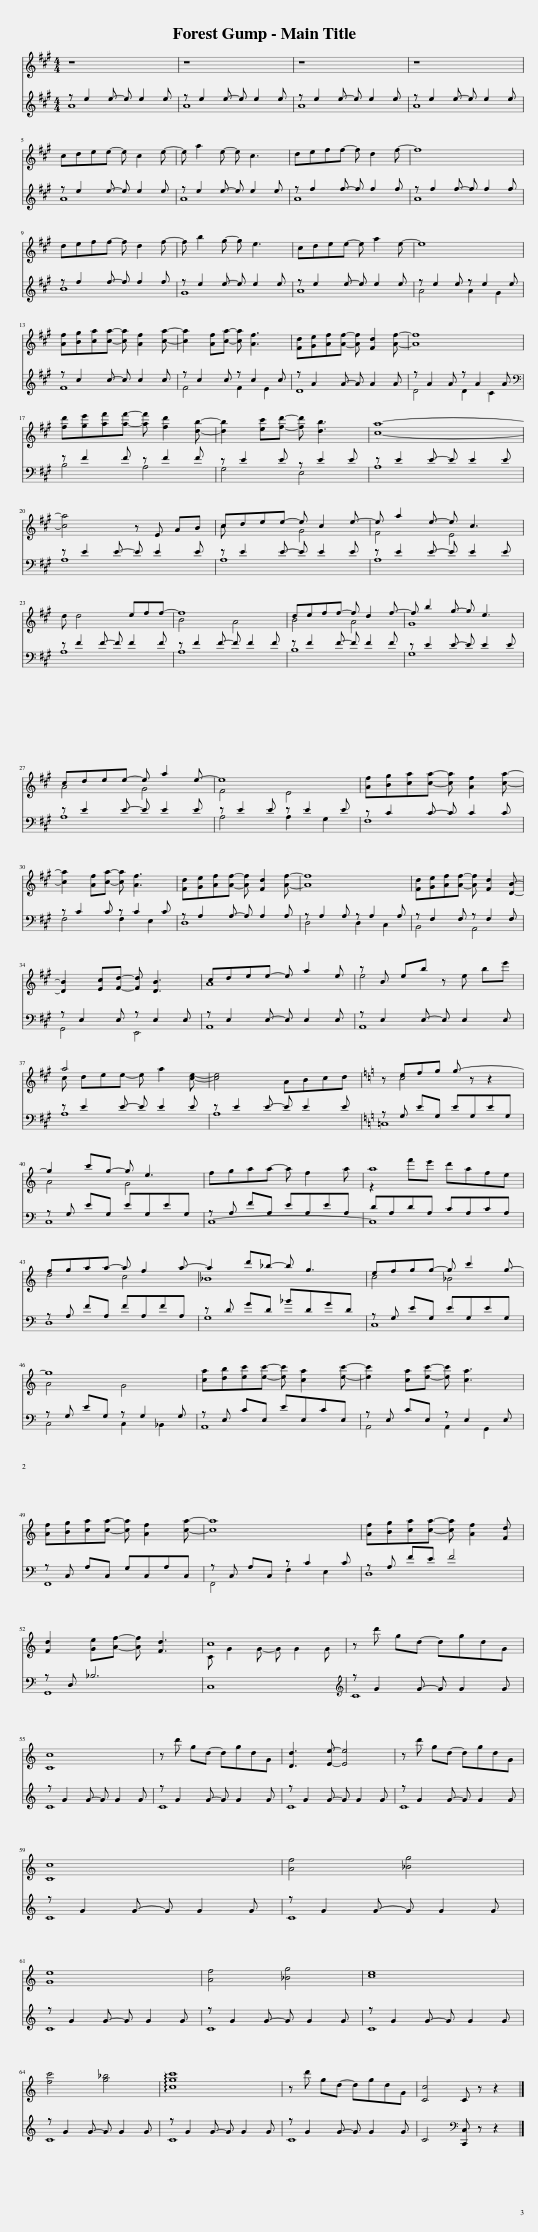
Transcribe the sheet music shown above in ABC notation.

X:1
%%score ( 1 2 ) ( 3 4 )
L:1/8
M:4/4
I:linebreak $
K:A
V:1 treble
V:2 treble
V:3 treble
V:4 treble
V:1
 z8 | z8 | z8 | z8 |$ cdee- e c2 e- | %5
 e a2 e- e c3 | deff- f d2 f- | f8 |$ deff- f d2 f- | f b2 g- g e3 | %10
 cdee- e a2 e- | e8 |$ [Af][Bg][ca][ca]- [ca] [Af]2 [ca]- | [ca]2 [Af][ca]- [ca] [Af]3 | [Fd][Ge][Af][Af]- [Af] [Fd]2 [Af]- | %15
 [Af]8 |$ [fd'][ge'][af'][af']- [af'] [fd']2 [db]- | [db]2 [ec'][fd']- [fd'] [db]3 | [ca]8- |$ [ca]4 z E AB | %20
 cdee- e c2 e- | e a2 e- e c3 |$ d x4 eff- | f8 | deff- f d2 f- | %25
 f b2 g- g e3 |$ cdee- e a2 e- | e8 | [Af][Bg][ca][ca]- [ca] [Af]2 [ca]- |$ [ca]2 [Af][ca]- [ca] [Af]3 | %30
 [Fd][Ge][Af][Af]- [Af] [Fd]2 [Af]- | [Af]8 | [Fd][Ge][Af][Af]- [Af] [Fd]2 [DB]- |$ [DB]2 [Ec][Fd]- [Fd] [DB]3 | cdee- e a2 e | %35
 z B eb z x3 |$[K:A] a4 x4 | [ce]4 ABcd |[K:C] z efg g- z z2 |$ g2 c'g- g e3 | %40
 fgaa- a f2 a | a8 |$ fgaa- a f2 a- | a2 d'_b- b g3 | efgg- g c'2 g- |$ %45
 g8 | [ca][db][ec'][ec']- [ec'] [ca]2 [ec']- | [ec']2 [ca][ec']- [ec'] [ca]3 |$ [Af][Bg][ca][ca]- [ca] [Af]2 [ca]- | [ca]8 | %50
 [Af][Bg][ca][ca]- [ca] [Af]2 [Fd] |$ [Fd]2 [Ge][Af]- [Af] [Fd]3 | c8 | z d' gd- dgdG |$ [Cc]8 | %55
 z d' gd- dgdG | [Dd]3 [Ee]- [Ee]4 | z d' gd- dgdG |$ [Cc]8 | [Af]4 [_Bg]4 |$ %60
 [Ge]8 | [Af]4 [_Bg]4 | [ce]8 |$ [fc']4 [g_b]4 | !arpeggio![cgc']8 | %65
 z d' gd- dgdG | [Cc]4 C z z2 |] %67
V:2
 x8 | x8 | x8 | x8 |$ x8 | %5
 x8 | x8 | x8 |$ x8 | x8 | %10
 x8 | x8 |$ x8 | x8 | x8 | %15
 x8 |$ x8 | x8 | x8 |$ x8 | %20
 c x3 G4 | F4 E4 |$ x d4 x3 | B4 A4 | B4 A4 | %25
 G8 |$ A4 G4 | F4 E4 | x8 |$ x8 | %30
 x8 | x8 | x8 |$ x8 | A8 | %35
 e4 x e be' |$[K:A] c dee- e a2 [ce]- | x8 |[K:C] x c4 x3 |$ A4 G4 | %40
 x8 | z2 f'e' d'afe |$ d4 c4 | _B8 | c4 _B4 |$ %45
 A4 G4 | x8 | x8 |$ x8 | x8 | %50
 x8 |$ x8 | C G2 G- G G2 G | x8 |$ x8 | %55
 x8 | x8 | x8 |$ x8 | x8 |$ %60
 x8 | x8 | x8 |$ x8 | x8 | %65
 x8 | x8 |] %67
V:3
 z e2 e- e e2 e | z e2 e- e e2 e | z e2 e- e e2 e | z e2 e- e e2 e |$ z e2 e- e e2 e | %5
 z e2 e- e e2 e | z f2 f- f f2 f | z f2 f- f f2 f |$ z f2 f- f f2 f | z e2 e- e e2 e | %10
 z e2 e- e e2 e | z e2 e z e2 e |$ z c2 c- c c2 c | z c2 c z c2 c | z A2 A- A A2 A | %15
 z A2 A z A2 A |$[K:bass] z F2 F z F2 F | z E2 E z E2 E | z E2 E- E E2 E |$ z E2 E- E E2 E | %20
 z E2 E- E E2 E | z E2 E- E E2 E |$ z F2 F- F F2 F | z F2 F- F F2 F | z F2 F- F F2 F | %25
 z E2 E- E E2 E |$ z E2 E- E E2 E | z E2 E z E2 E | z C2 C- C C2 C |$ z C2 C z C2 C | %30
 z A,2 A,- A, A,2 A, | z A,2 A, z A,2 A, | z F,2 F, z F,2 F, |$ z E,2 E, z E,2 E, | z E,2 E,- E, E,2 E, | %35
 z E,2 E,- E, E,2 E, |$[K:A] z E2 E- E E2 E | z E2 E- E E2 E |[K:C] z G, EG, EG,EG, |$ z G, EG, EG,EG, | %40
 z A, FA, EA,EA, | DA,DA, CA,CA, |$ z A, FA, FA,FA, | z D GD _BDGD | z G, EG, EG,EG, |$ %45
 z G, EG, z G,2 G, | z E, CE, EE,CE, | z E, CE, z E,2 E, |$ z C, A,C, G,C,A,C, | z C, A,C, z C2 C | %50
 z A, FE F4 |$ z D, _B,6 | C,8 |[K:treble] z G2 G- G G2 G |$ z G2 G- G G2 G | %55
 z G2 G- G G2 G | z G2 G- G G2 G | z G2 G- G G2 G |$ z G2 G- G G2 G | z G2 G- G G2 G |$ %60
 z G2 G- G G2 G | z G2 G- G G2 G | z G2 G- G G2 G |$ z G2 G- G G2 G | z G2 G- G G2 G | %65
 z G2 G- G G2 G | C4[K:bass] [C,,C,] z z2 |] %67
V:4
 A8 | A8 | A8 | A8 |$ A8 | %5
 A8 | A8 | A8 |$ B8 | G8 | %10
 A8 | A4 A2 G2 |$ F8 | F4 F2 E2 | D8 | %15
 D4 D2 C2 |$[K:bass] B,4 A,4 | G,4 E,4 | A,8 |$ A,8 | %20
 A,8 | A,8 |$ A,8 | A,8 | B,8 | %25
 G,8 |$ A,8 | A,4 A,2 G,2 | F,8 |$ F,4 F,2 E,2 | %30
 D,8 | D,4 D,2 C,2 | B,,4 A,,4 |$ G,,4 E,,4 | A,,8 | %35
 A,,8 |$[K:A] A,8 | A,8 |[K:C] =C,8 |$ C,8 | %40
 C,8- | C,8 |$ D,8 | G,8 | C,8 |$ %45
 C,4 C,2 _B,,2 | A,,8 | A,,4 A,,2 G,,2 |$ F,,8 | F,,4 F,2 E,2 | %50
 D,8 |$ G,,8 | x8 |[K:treble] C8 |$ C8 | %55
 C8 | C8 | C8 |$ C8 | C8 |$ %60
 C8 | C8 | C8 |$ C8 | C8 | %65
 C8 | x4[K:bass] x4 |] %67
